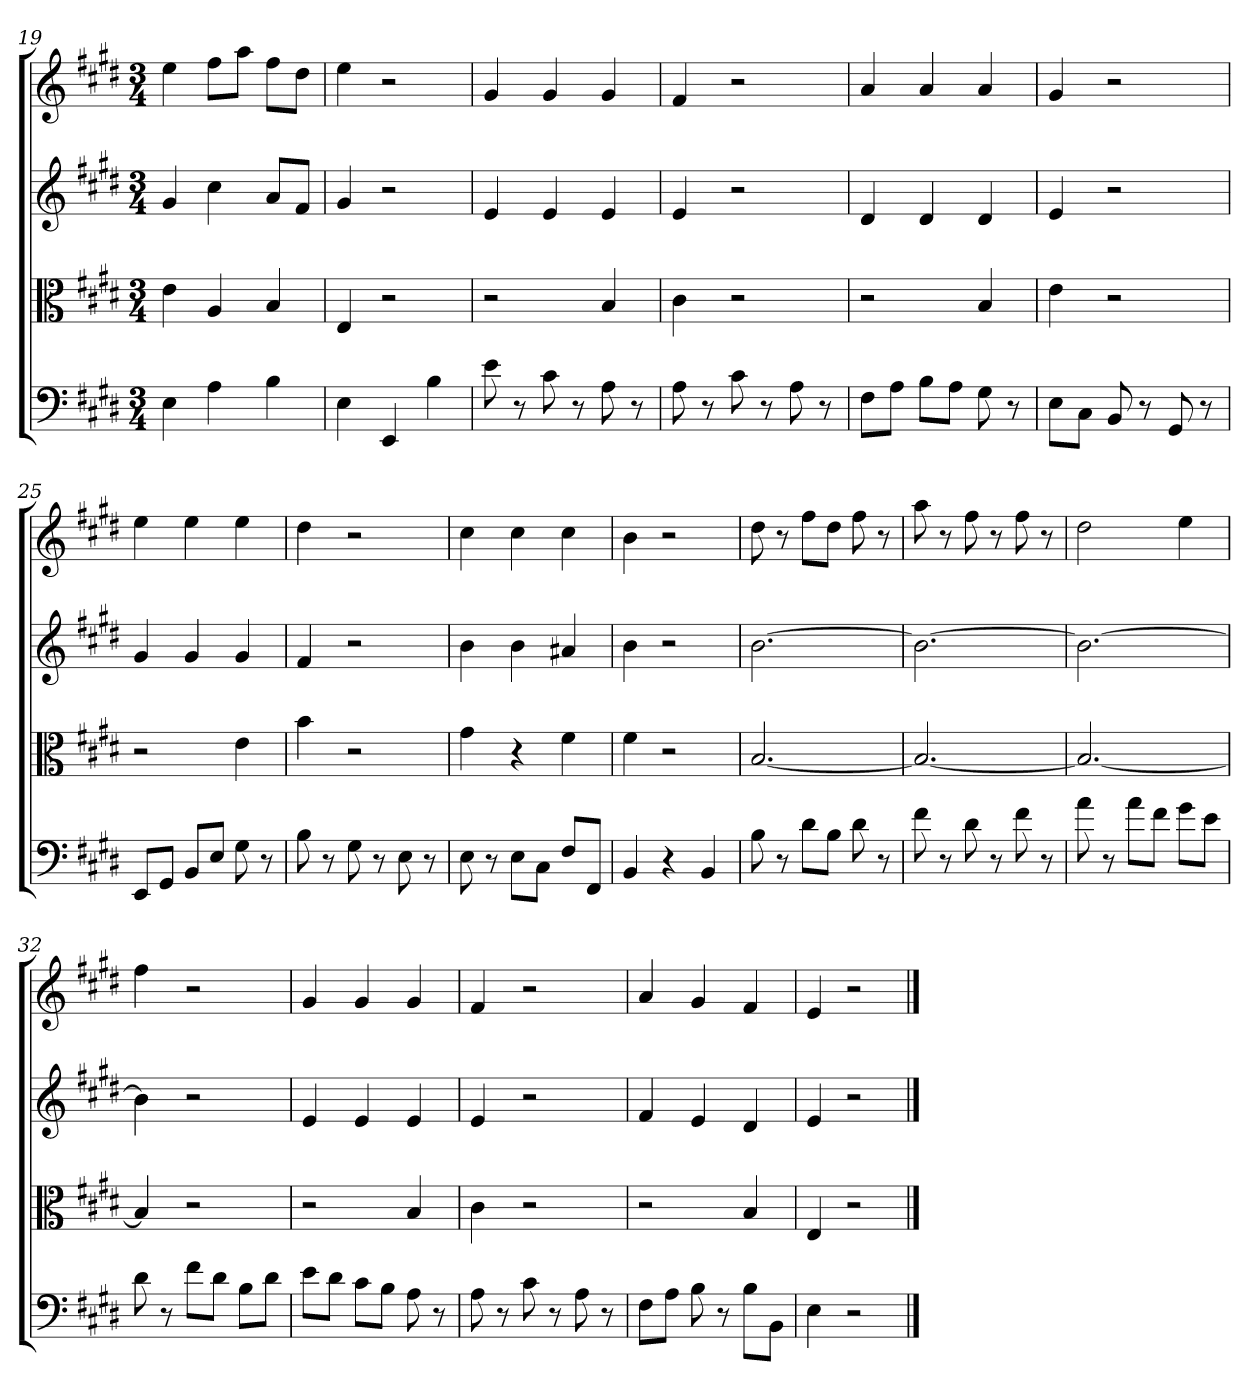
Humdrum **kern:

**kern	**kern	**kern	**kern
*part4	*part3	*part2	*part1
*staff4	*staff3	*staff2	*staff1
*clefF4	*clefC3	*clefG2	*clefG2
*k[f#c#g#d#]	*k[f#c#g#d#]	*k[f#c#g#d#]	*k[f#c#g#d#]
*E:	*E:	*E:	*E:
*M3/4	*M3/4	*M3/4	*M3/4
=19	=19	=19	=19
4E	4e	4g#	4ee
4A	4A	4cc#	8ff#\L
.	.	.	8aa\J
4B	4B	8a/L	8ff#\L
.	.	8f#/J	8dd#\J
=20	=20	=20	=20
4E	4E	4g#	4ee
4EE	2r	2r	2r
4B	.	.	.
=21	=21	=21	=21
8e	2r	4e	4g#
8r	.	.	.
8c#	.	4e	4g#
8r	.	.	.
8A	4B	4e	4g#
8r	.	.	.
=22	=22	=22	=22
8A	4c#	4e	4f#
8r	.	.	.
8c#	2r	2r	2r
8r	.	.	.
8A	.	.	.
8r	.	.	.
=23	=23	=23	=23
8F#\L	2r	4d#	4a
8A\J	.	.	.
8B\L	.	4d#	4a
8A\J	.	.	.
8G#	4B	4d#	4a
8r	.	.	.
=24	=24	=24	=24
8E\L	4e	4e	4g#
8C#\J	.	.	.
8BB	2r	2r	2r
8r	.	.	.
8GG#	.	.	.
8r	.	.	.
=25	=25	=25	=25
8EE/L	2r	4g#	4ee
8GG#/J	.	.	.
8BB/L	.	4g#	4ee
8E/J	.	.	.
8G#	4e	4g#	4ee
8r	.	.	.
=26	=26	=26	=26
8B	4b	4f#	4dd#
8r	.	.	.
8G#	2r	2r	2r
8r	.	.	.
8E	.	.	.
8r	.	.	.
=27	=27	=27	=27
8E	4g#	4b	4cc#
8r	.	.	.
8E\L	4r	4b	4cc#
8C#\J	.	.	.
8F#/L	4f#	4a#X	4cc#
8FF#/J	.	.	.
=28	=28	=28	=28
4BB	4f#	4b	4b
4r	2r	2r	2r
4BB	.	.	.
=29	=29	=29	=29
8B	[2.B	[2.b	8dd#
8r	.	.	8r
8d#\L	.	.	8ff#\L
8B\J	.	.	8dd#\J
8d#	.	.	8ff#
8r	.	.	8r
=30	=30	=30	=30
8f#	2.B_	2.b_	8aa
8r	.	.	8r
8d#	.	.	8ff#
8r	.	.	8r
8f#	.	.	8ff#
8r	.	.	8r
=31	=31	=31	=31
8a	2.B_	2.b_	2dd#
8r	.	.	.
8a\L	.	.	.
8f#\J	.	.	.
8g#\L	.	.	4ee
8e\J	.	.	.
=32	=32	=32	=32
8d#	4B]	4b]	4ff#
8r	.	.	.
8f#\L	2r	2r	2r
8d#\J	.	.	.
8B\L	.	.	.
8d#\J	.	.	.
=33	=33	=33	=33
8e\L	2r	4e	4g#
8d#\J	.	.	.
8c#\L	.	4e	4g#
8B\J	.	.	.
8A	4B	4e	4g#
8r	.	.	.
=34	=34	=34	=34
8A	4c#	4e	4f#
8r	.	.	.
8c#	2r	2r	2r
8r	.	.	.
8A	.	.	.
8r	.	.	.
=35	=35	=35	=35
8F#\L	2r	4f#	4a
8A\J	.	.	.
8B	.	4e	4g#
8r	.	.	.
8B\L	4B	4d#	4f#
8BB\J	.	.	.
=36	=36	=36	=36
4E	4E	4e	4e
2r	2r	2r	2r
==	==	==	==
*-	*-	*-	*-
